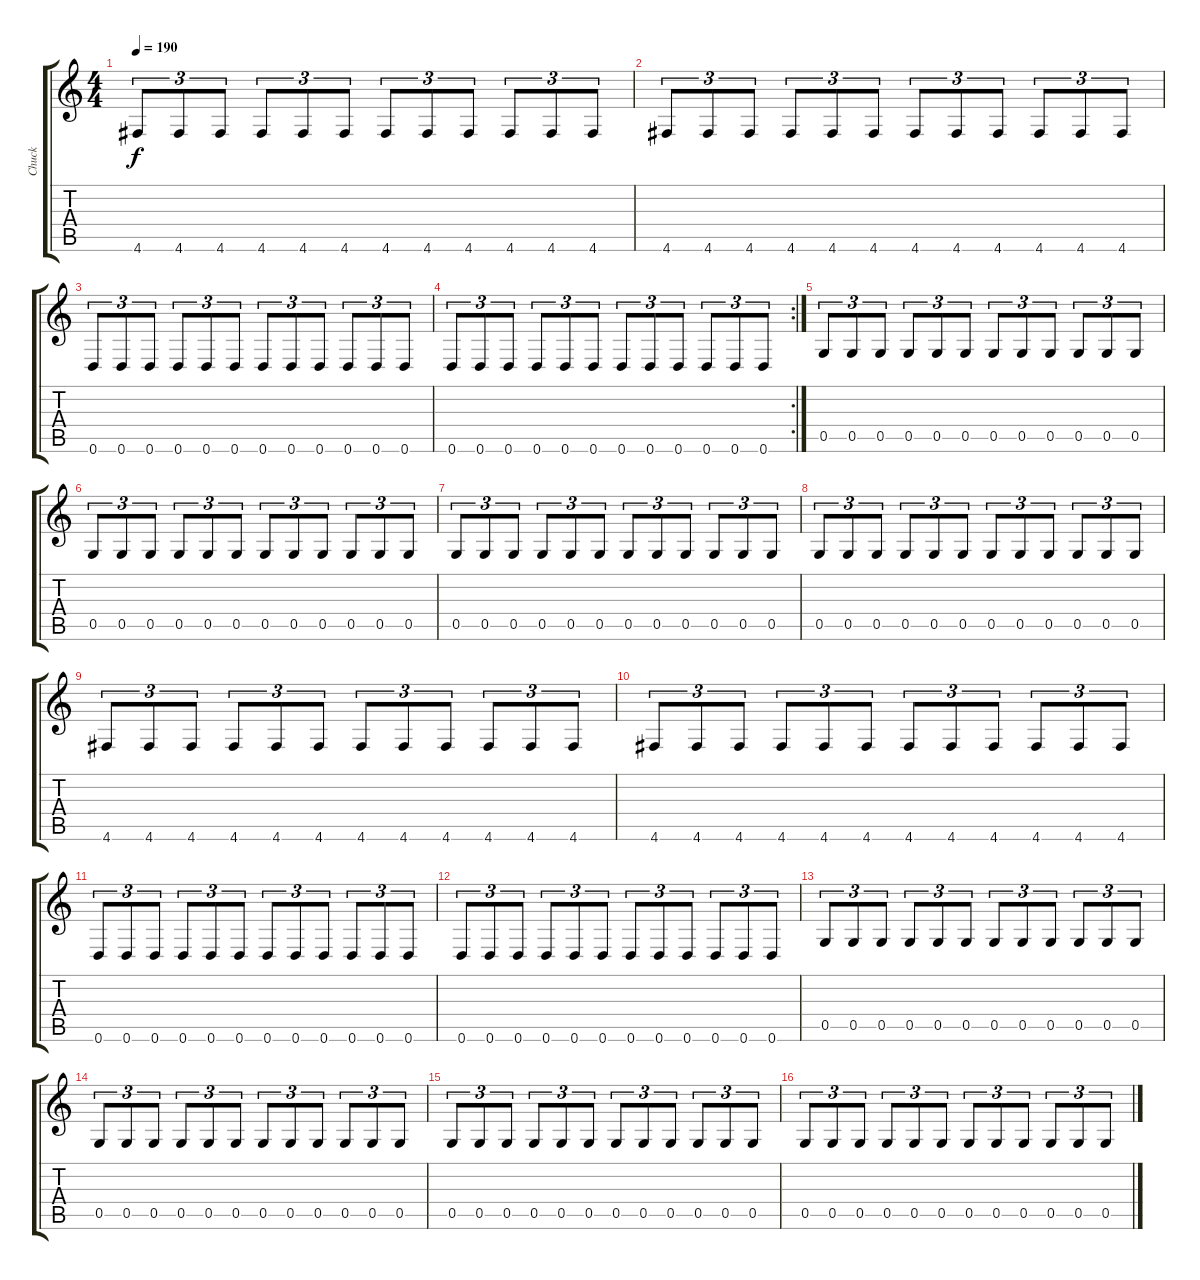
\track ("Chuck" "Chuck") {instrument distortionguitar}
\staff {score tabs}
\tuning (D4 A3 F3 C3 G2 D2) {hide}
\ts (4 4)
\tempo 190
\clef g2
\ks c
4.6.8{tu (3 2) dy f} 4.6.8{tu (3 2)} 4.6.8{tu (3 2)} 4.6.8{tu (3 2)} 4.6.8{tu (3 2)} 4.6.8{tu (3 2)} 4.6.8{tu (3 2)} 4.6.8{tu (3 2)} 4.6.8{tu (3 2)} 4.6.8{tu (3 2)} 4.6.8{tu (3 2)} 4.6.8{tu (3 2)} |
4.6.8{tu (3 2)} 4.6.8{tu (3 2)} 4.6.8{tu (3 2)} 4.6.8{tu (3 2)} 4.6.8{tu (3 2)} 4.6.8{tu (3 2)} 4.6.8{tu (3 2)} 4.6.8{tu (3 2)} 4.6.8{tu (3 2)} 4.6.8{tu (3 2)} 4.6.8{tu (3 2)} 4.6.8{tu (3 2)} |
0.6.8{tu (3 2)} 0.6.8{tu (3 2)} 0.6.8{tu (3 2)} 0.6.8{tu (3 2)} 0.6.8{tu (3 2)} 0.6.8{tu (3 2)} 0.6.8{tu (3 2)} 0.6.8{tu (3 2)} 0.6.8{tu (3 2)} 0.6.8{tu (3 2)} 0.6.8{tu (3 2)} 0.6.8{tu (3 2)} |
\rc 2
0.6.8{tu (3 2)} 0.6.8{tu (3 2)} 0.6.8{tu (3 2)} 0.6.8{tu (3 2)} 0.6.8{tu (3 2)} 0.6.8{tu (3 2)} 0.6.8{tu (3 2)} 0.6.8{tu (3 2)} 0.6.8{tu (3 2)} 0.6.8{tu (3 2)} 0.6.8{tu (3 2)} 0.6.8{tu (3 2)} |
0.5.8{tu (3 2)} 0.5.8{tu (3 2)} 0.5.8{tu (3 2)} 0.5.8{tu (3 2)} 0.5.8{tu (3 2)} 0.5.8{tu (3 2)} 0.5.8{tu (3 2)} 0.5.8{tu (3 2)} 0.5.8{tu (3 2)} 0.5.8{tu (3 2)} 0.5.8{tu (3 2)} 0.5.8{tu (3 2)} |
0.5.8{tu (3 2)} 0.5.8{tu (3 2)} 0.5.8{tu (3 2)} 0.5.8{tu (3 2)} 0.5.8{tu (3 2)} 0.5.8{tu (3 2)} 0.5.8{tu (3 2)} 0.5.8{tu (3 2)} 0.5.8{tu (3 2)} 0.5.8{tu (3 2)} 0.5.8{tu (3 2)} 0.5.8{tu (3 2)} |
0.5.8{tu (3 2)} 0.5.8{tu (3 2)} 0.5.8{tu (3 2)} 0.5.8{tu (3 2)} 0.5.8{tu (3 2)} 0.5.8{tu (3 2)} 0.5.8{tu (3 2)} 0.5.8{tu (3 2)} 0.5.8{tu (3 2)} 0.5.8{tu (3 2)} 0.5.8{tu (3 2)} 0.5.8{tu (3 2)} |
0.5.8{tu (3 2)} 0.5.8{tu (3 2)} 0.5.8{tu (3 2)} 0.5.8{tu (3 2)} 0.5.8{tu (3 2)} 0.5.8{tu (3 2)} 0.5.8{tu (3 2)} 0.5.8{tu (3 2)} 0.5.8{tu (3 2)} 0.5.8{tu (3 2)} 0.5.8{tu (3 2)} 0.5.8{tu (3 2)} |
4.6.8{tu (3 2)} 4.6.8{tu (3 2)} 4.6.8{tu (3 2)} 4.6.8{tu (3 2)} 4.6.8{tu (3 2)} 4.6.8{tu (3 2)} 4.6.8{tu (3 2)} 4.6.8{tu (3 2)} 4.6.8{tu (3 2)} 4.6.8{tu (3 2)} 4.6.8{tu (3 2)} 4.6.8{tu (3 2)} |
4.6.8{tu (3 2)} 4.6.8{tu (3 2)} 4.6.8{tu (3 2)} 4.6.8{tu (3 2)} 4.6.8{tu (3 2)} 4.6.8{tu (3 2)} 4.6.8{tu (3 2)} 4.6.8{tu (3 2)} 4.6.8{tu (3 2)} 4.6.8{tu (3 2)} 4.6.8{tu (3 2)} 4.6.8{tu (3 2)} |
0.6.8{tu (3 2)} 0.6.8{tu (3 2)} 0.6.8{tu (3 2)} 0.6.8{tu (3 2)} 0.6.8{tu (3 2)} 0.6.8{tu (3 2)} 0.6.8{tu (3 2)} 0.6.8{tu (3 2)} 0.6.8{tu (3 2)} 0.6.8{tu (3 2)} 0.6.8{tu (3 2)} 0.6.8{tu (3 2)} |
0.6.8{tu (3 2)} 0.6.8{tu (3 2)} 0.6.8{tu (3 2)} 0.6.8{tu (3 2)} 0.6.8{tu (3 2)} 0.6.8{tu (3 2)} 0.6.8{tu (3 2)} 0.6.8{tu (3 2)} 0.6.8{tu (3 2)} 0.6.8{tu (3 2)} 0.6.8{tu (3 2)} 0.6.8{tu (3 2)} |
0.5.8{tu (3 2)} 0.5.8{tu (3 2)} 0.5.8{tu (3 2)} 0.5.8{tu (3 2)} 0.5.8{tu (3 2)} 0.5.8{tu (3 2)} 0.5.8{tu (3 2)} 0.5.8{tu (3 2)} 0.5.8{tu (3 2)} 0.5.8{tu (3 2)} 0.5.8{tu (3 2)} 0.5.8{tu (3 2)} |
0.5.8{tu (3 2)} 0.5.8{tu (3 2)} 0.5.8{tu (3 2)} 0.5.8{tu (3 2)} 0.5.8{tu (3 2)} 0.5.8{tu (3 2)} 0.5.8{tu (3 2)} 0.5.8{tu (3 2)} 0.5.8{tu (3 2)} 0.5.8{tu (3 2)} 0.5.8{tu (3 2)} 0.5.8{tu (3 2)} |
0.5.8{tu (3 2)} 0.5.8{tu (3 2)} 0.5.8{tu (3 2)} 0.5.8{tu (3 2)} 0.5.8{tu (3 2)} 0.5.8{tu (3 2)} 0.5.8{tu (3 2)} 0.5.8{tu (3 2)} 0.5.8{tu (3 2)} 0.5.8{tu (3 2)} 0.5.8{tu (3 2)} 0.5.8{tu (3 2)} |
0.5.8{tu (3 2)} 0.5.8{tu (3 2)} 0.5.8{tu (3 2)} 0.5.8{tu (3 2)} 0.5.8{tu (3 2)} 0.5.8{tu (3 2)} 0.5.8{tu (3 2)} 0.5.8{tu (3 2)} 0.5.8{tu (3 2)} 0.5.8{tu (3 2)} 0.5.8{tu (3 2)} 0.5.8{tu (3 2)}
